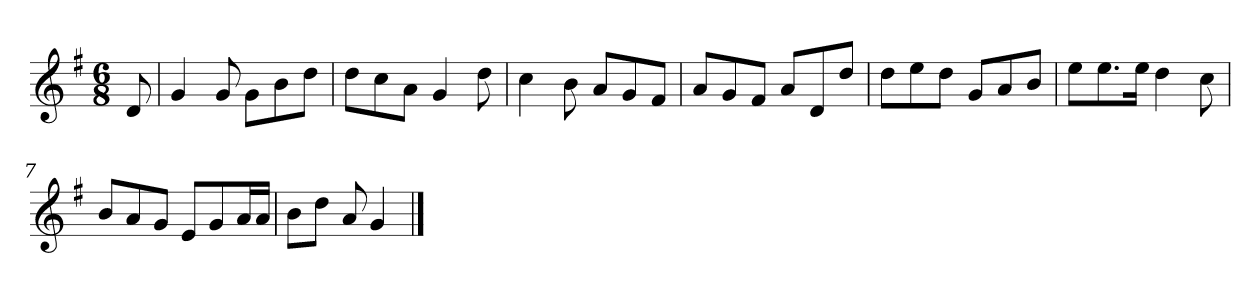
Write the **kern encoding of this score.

**kern
*part1
*staff1
*k[f#]
*M6/8
*MM120
=
8d
=1
4g
8g
8gL
8b
8ddJ
=2
8ddL
8cc
8aJ
4g
8dd
=3
4cc
8b
8aL
8g
8f#J
=4
8aL
8g
8f#J
8aL
8d
8ddJ
=5
8ddL
8ee
8ddJ
8gL
8a
8bJ
=6
8eeL
8.ee
16eeJk
4dd
8cc
=7
8bL
8a
8gJ
8eL
8g
16aL
16aJJ
=8
8bL
8ddJ
8a
4g
==
*-
